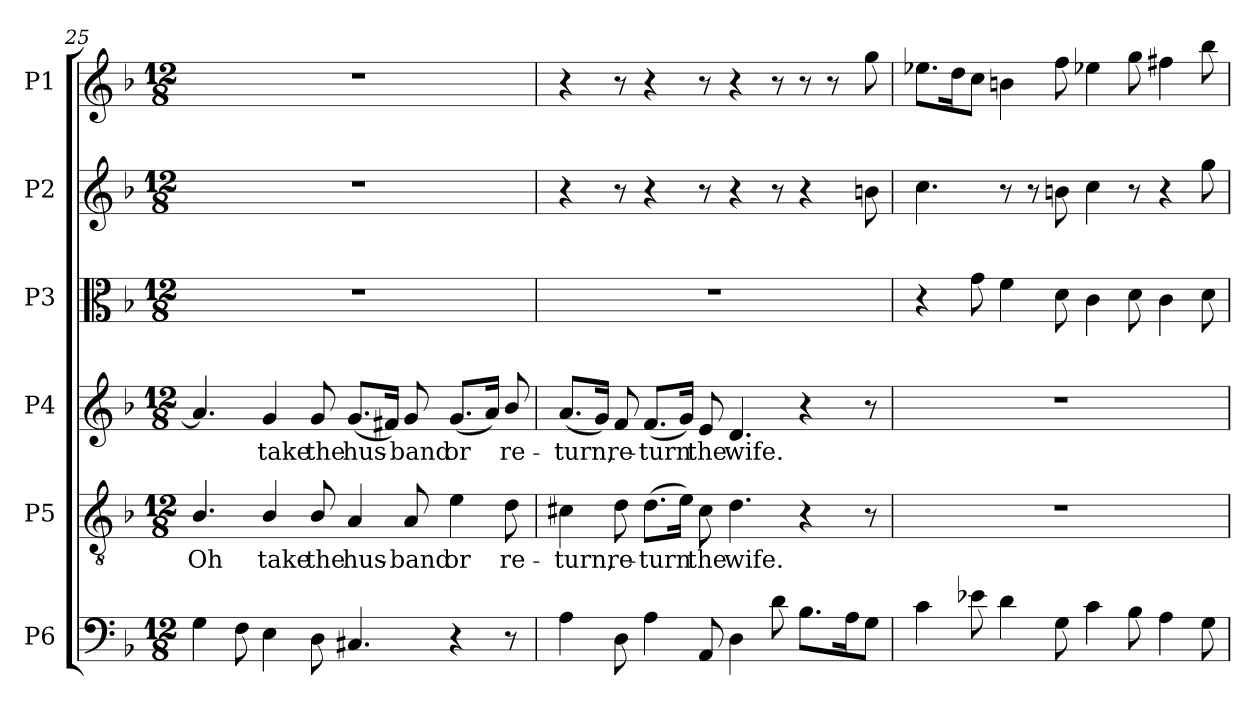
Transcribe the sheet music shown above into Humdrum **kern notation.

**kern	**kern	**text	**kern	**text	**kern	**kern	**kern
*part6	*part5	*part5	*part4	*part4	*part3	*part2	*part1
*staff6	*staff5	*staff5	*staff4	*staff4	*staff3	*staff2	*staff1
*I"P6	*I"P5	*	*I"P4	*	*I"P3	*I"P2	*I"P1
!!LO:LB:g=z
*clefF4	*clefGv2	*	*clefG2	*	*clefC3	*clefG2	*clefG2
*	*ITrd7c12	*	*	*	*	*	*
*k[b-]	*k[b-]	*	*k[b-]	*	*k[b-]	*k[b-]	*k[b-]
*F:	*F:	*	*F:	*	*F:	*F:	*F:
*M12/8	*M12/8	*	*M12/8	*	*M12/8	*M12/8	*M12/8
=25	=25	=25	=25	=25	=25	=25	=25
!	!	!LO:LY:b:color=#000000	!	!	!LO:N:vis=1	!LO:N:vis=1	!LO:N:vis=1
4Gi\	4.BB-i/	Oh	4.ai/]	.	1.r	1.r	1.r
8Fi\	.	.	.	.	.	.	.
!	!	!LO:LY:b:color=#000000	!	!	!	!	!
!	!	!	!	!LO:LY:b:color=#000000	!	!	!
4Ei\	4BB-i/	take	4gi/	take	.	.	.
!	!	!LO:LY:b:color=#000000	!	!	!	!	!
!	!	!	!	!LO:LY:b:color=#000000	!	!	!
8Di\	8BB-i/	the	8gi/	the	.	.	.
!	!	!LO:LY:b:color=#000000	!	!	!	!	!
!	!	!	!	!LO:LY:b:color=#000000	!	!	!
4.C#Xi/	4AAi/	hus-	(8.gi/L	hus-	.	.	.
.	.	.	16f#Xi/Jk)	.	.	.	.
!	!	!LO:LY:b:color=#000000	!	!	!	!	!
!	!	!	!	!LO:LY:b:color=#000000	!	!	!
.	8AAi/	-band	8gi/	-band	.	.	.
!	!	!LO:LY:b:color=#000000	!	!	!	!	!
!	!	!	!	!LO:LY:b:color=#000000	!	!	!
4r	4Ei\	or	(8.gi/L	or	.	.	.
.	.	.	16ai/Jk)	.	.	.	.
!	!	!LO:LY:b:color=#000000	!	!	!	!	!
!	!	!	!	!LO:LY:b:color=#000000	!	!	!
8r	8Di\	re-	8b-i/	re-	.	.	.
=26	=26	=26	=26	=26	=26	=26	=26
!	!	!LO:LY:b:color=#000000	!	!	!	!	!
!	!	!	!	!LO:LY:b:color=#000000	!LO:N:vis=1	!	!
4Ai\	4C#Xi\	-turn,	(8.ai/L	-turn,	1.r	4r	4r
.	.	.	16gi/Jk)	.	.	.	.
!	!	!LO:LY:b:color=#000000	!	!	!	!	!
!	!	!	!	!LO:LY:b:color=#000000	!	!	!
8Di\	8Di\	re-	8fi/	re-	.	8r	8r
!	!	!LO:LY:b:color=#000000	!	!	!	!	!
!	!	!	!	!LO:LY:b:color=#000000	!	!	!
4Ai\	(8.Di\L	-turn	(8.fi/L	-turn	.	4r	4r
.	16Ei\Jk)	.	16gi/Jk)	.	.	.	.
!	!	!LO:LY:b:color=#000000	!	!	!	!	!
!	!	!	!	!LO:LY:b:color=#000000	!	!	!
8AAi/	8C#i\	the	8ei/	the	.	8r	8r
!	!	!LO:LY:b:color=#000000	!	!	!	!	!
!	!	!	!	!LO:LY:b:color=#000000	!	!	!
4Di\	4.Di\	wife.	4.di/	wife.	.	4r	4r
8di\	.	.	.	.	.	8r	8r
8.B-i\L	4r	.	4r	.	.	4r	8r
.	.	.	.	.	.	.	8r
16Ai\k	.	.	.	.	.	.	.
8Gi\J	8r	.	8r	.	.	8bni\	8ggi\
=27	=27	=27	=27	=27	=27	=27	=27
!	!LO:N:vis=1	!	!LO:N:vis=1	!	!	!	!
4ci\	1.r	.	1.r	.	4r	4.cci\	8.ee-Xi\L
.	.	.	.	.	.	.	16ddi\k
8e-Xi\	.	.	.	.	8gi\	.	8cci\J
4di\	.	.	.	.	4fi\	8r	4bni\
.	.	.	.	.	.	8r	.
8Gi\	.	.	.	.	8di\	8bni\	8ffi\
4ci\	.	.	.	.	4ci\	4cci\	4ee-Xi\
8B-i\	.	.	.	.	8di\	8r	8ggi\
4Ai\	.	.	.	.	4ci\	4r	4ff#Xi\
8Gi\	.	.	.	.	8di\	8ggi\	8bb-i\
=	=	=	=	=	=	=	=
*-	*-	*-	*-	*-	*-	*-	*-
